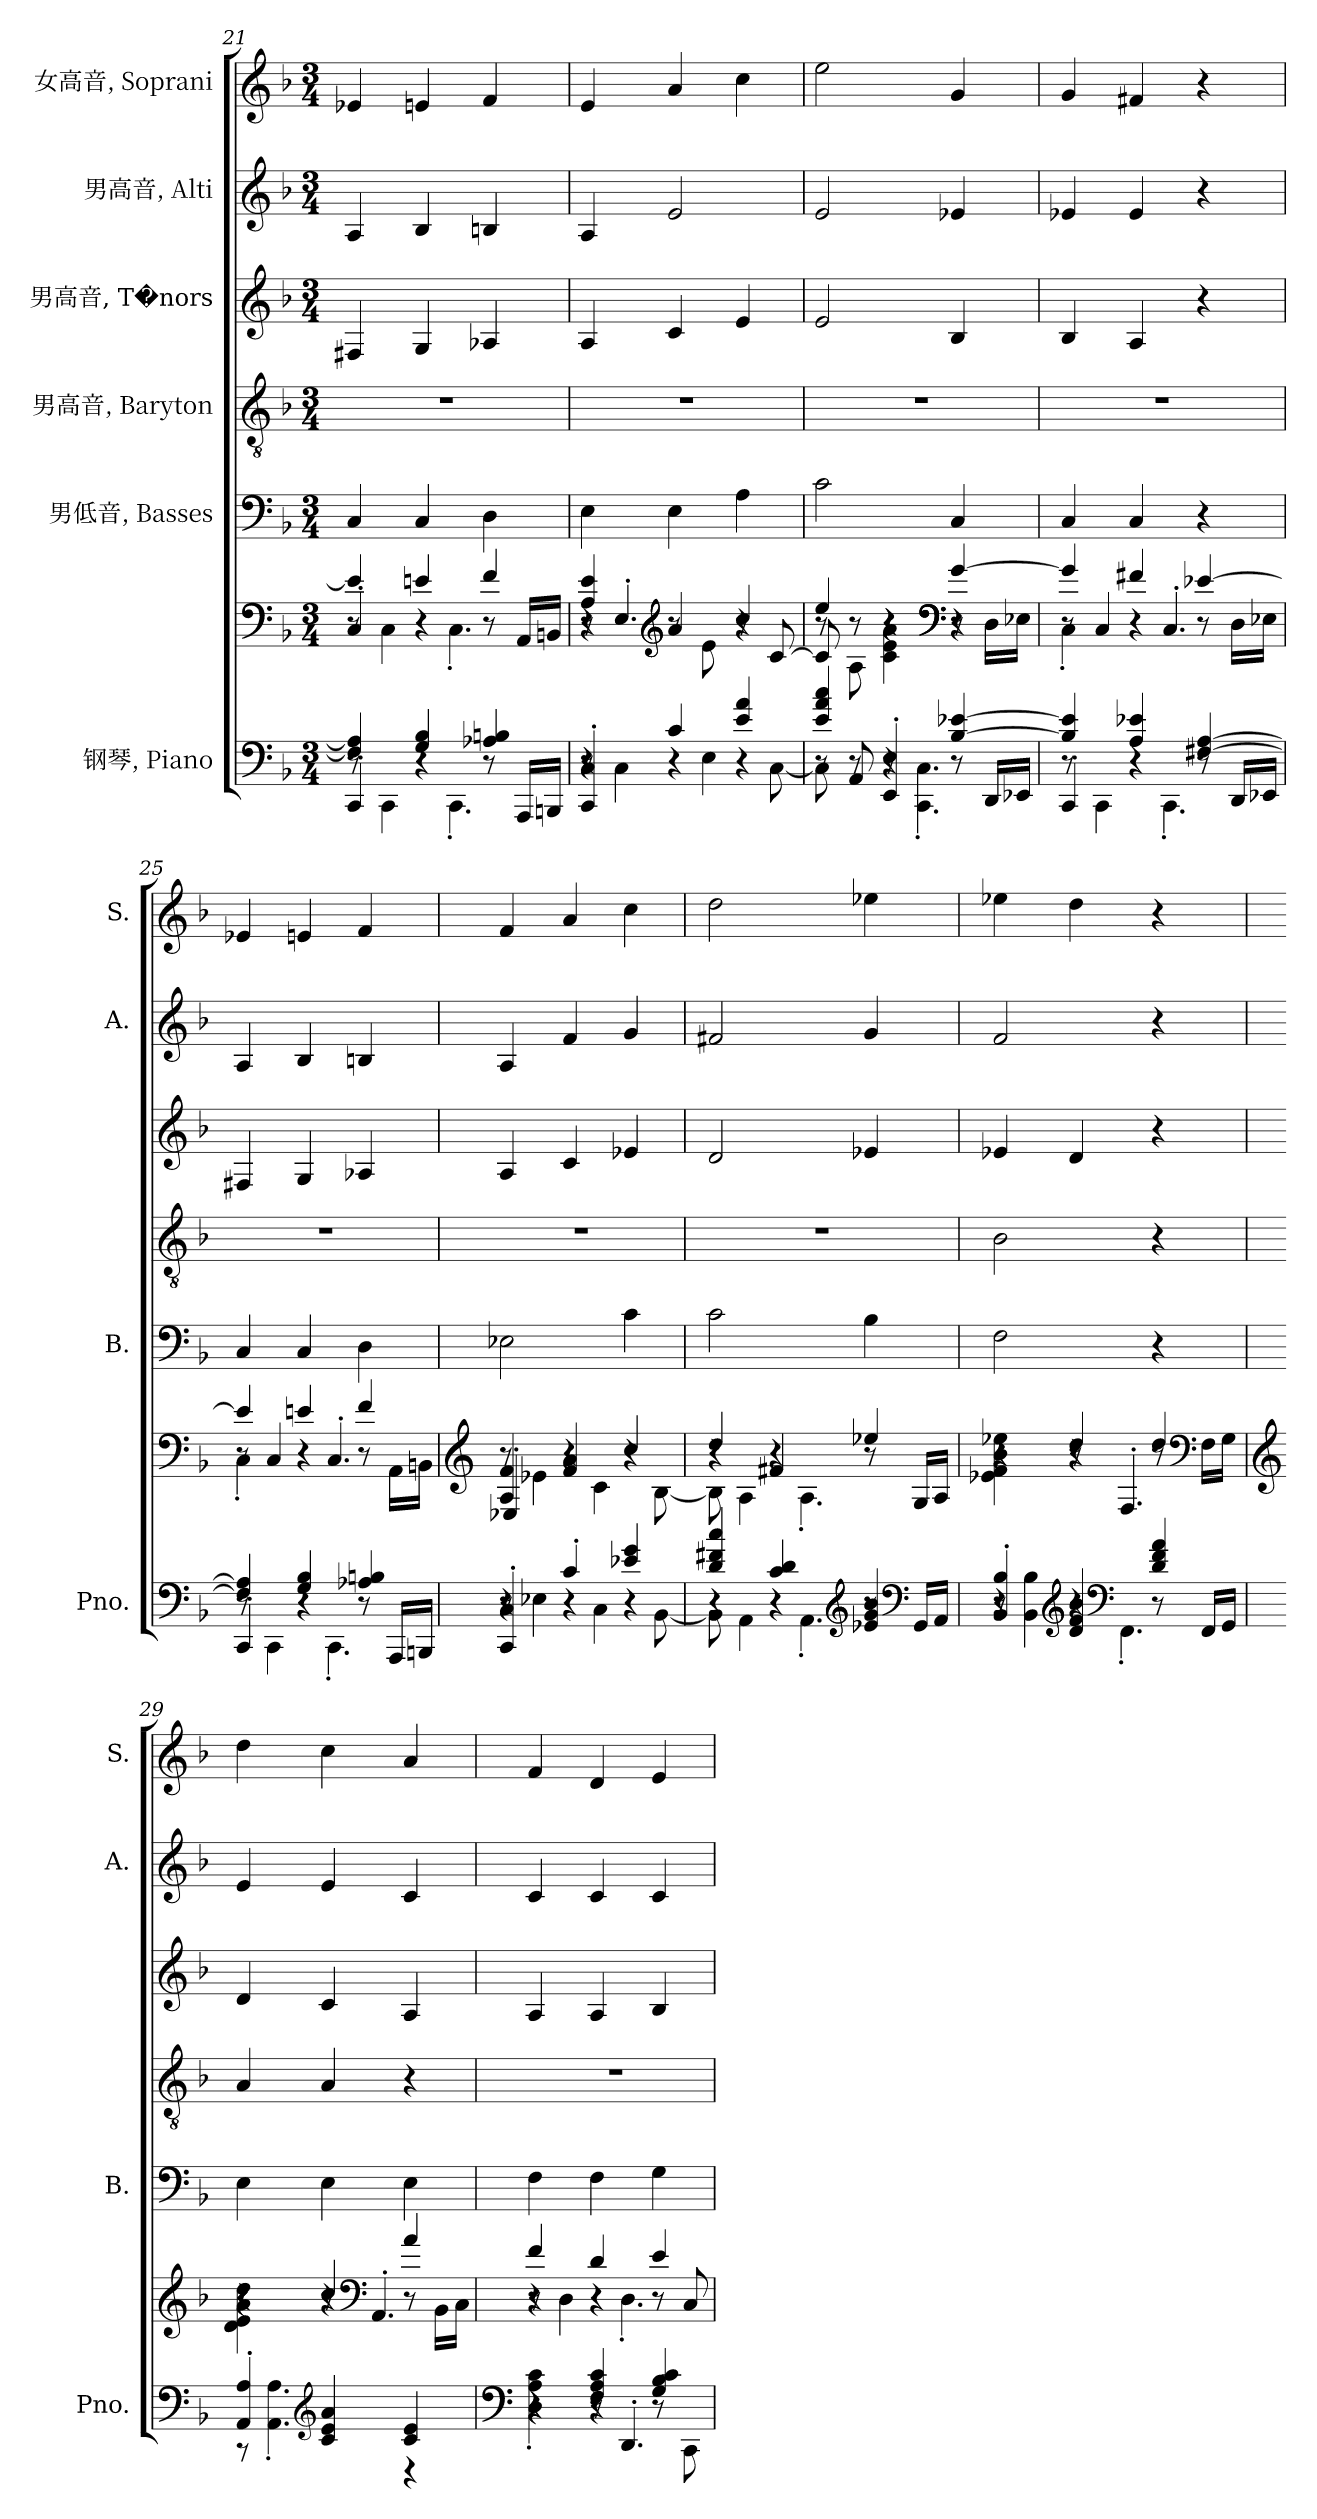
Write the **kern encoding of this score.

**kern	**kern	**kern	**kern	**kern	**kern	**kern
*part6	*part6	*part5	*part4	*part3	*part2	*part1
*staff7	*staff6	*staff5	*staff4	*staff3	*staff2	*staff1
*I"钢琴, Piano	*	*I"男低音, Basses	*I"男高音, Baryton	*I"男高音, T�nors	*I"男高音, Alti	*I"女高音, Soprani
*I'Pno.	*	*I'B.	*	*	*I'A.	*I'S.
*clefF4	*clefF4	*clefF4	*clefGv2	*clefG2	*clefG2	*clefG2
*k[b-]	*k[b-]	*k[b-]	*k[b-]	*k[b-]	*k[b-]	*k[b-]
*M3/4	*M3/4	*M3/4	*M3/4	*M3/4	*M3/4	*M3/4
=21	=21	=21	=21	=21	=21	=21
*^	*^	*	*	*	*	*
*	*^	*	*^	*	*	*	*	*
4F#/] 4A/]	8r	4CC'/	4e-/]	8r	4C'/	4C/	2.r	4F#X/	4A/	4e-X/
.	4CC\	.	.	4C\	.	.	.	.	.	.
4G/ 4B-/	.	4r	4en/	.	4r	4C/	.	4G/	4B-/	4en/
.	4.CC'\	.	.	4.C'\	.	.	.	.	.	.
4A-X/ 4Bn/	.	8r	4f/	.	8r	4D\	.	4A-X/	4Bn/	4f/
.	.	16AAA/LL	.	.	16AA/LL	.	.	.	.	.
.	.	16BBBn/JJ	.	.	16BBn/JJ	.	.	.	.	.
=22	=22	=22	=22	=22	=22	=22	=22	=22	=22	=22
4r	8r	4CC/' 4C/'	4A/ 4e/	4r	8r	4E\	2.r	4A/	4A/	4e/
.	4C\	.	.	.	4.E'/	.	.	.	.	.
*	*	*	*clefG2	*	*	*	*	*	*	*
4c/	.	4r	4a/	8r	.	4E\	.	4c/	2e/	4a/
.	4E\	.	.	8e\	.	.	.	.	.	.
4e/ 4a/	.	4r	4cc/	4r	8r	4A\	.	4e/	.	4cc\
.	[8C\	.	.	.	[8c/	.	.	.	.	.
!!LO:PB:g=z
=23	=23	=23	=23	=23	=23	=23	=23	=23	=23	=23
4e/ 4a/ 4cc/	8C\]	8r	4ee/	8r	8c/]	2c\	2.r	2e/	2e/	2ee\
.	8r	8AA/	.	8A\	8r	.	.	.	.	.
4r	8r	4EE/' 4E/'	4r	4c\ 4e\ 4a\	4r	.	.	.	.	.
.	4.CC\' 4.C\'	.	.	.	.	.	.	.	.	.
*	*	*	*clefF4	*	*	*	*	*	*	*
[4B-/ [4e-X/	.	8r	[4g/	8r	4r	4C/	.	4B-/	4e-X/	4g/
.	.	16DD/LL	.	16D\LL	.	.	.	.	.	.
.	.	16EE-X/JJ	.	16E-X\JJ	.	.	.	.	.	.
=24	=24	=24	=24	=24	=24	=24	=24	=24	=24	=24
4B-/] 4e-/]	8r	4CC'/	4g/]	4C'\	8r	4C/	2.r	4B-/	4e-X/	4g/
.	4CC\	.	.	.	4C/	.	.	.	.	.
4A/ 4e-X/	.	4r	4f#X/	4r	.	4C/	.	4A/	4e-/	4f#X/
.	4.CC'\	.	.	.	4.C'/	.	.	.	.	.
[4F#X/ [4A/	.	8r	[4e-X/	8r	.	4r	.	4r	4r	4r
.	.	16DD/LL	.	16D\LL	.	.	.	.	.	.
.	.	16EE-X/JJ	.	16E-X\JJ	.	.	.	.	.	.
=25	=25	=25	=25	=25	=25	=25	=25	=25	=25	=25
4F#/] 4A/]	8r	4CC'/	4e-/]	4C'\	8r	4C/	2.r	4F#X/	4A/	4e-X/
.	4CC\	.	.	.	4C/	.	.	.	.	.
4G/ 4B-/	.	4r	4en/	4r	.	4C/	.	4G/	4B-/	4en/
.	4.CC'\	.	.	.	4.C'/	.	.	.	.	.
4A-X/ 4Bn/	.	8r	4f/	8r	.	4D\	.	4A-X/	4Bn/	4f/
.	.	16AAA/LL	.	16AA\LL	.	.	.	.	.	.
.	.	16BBBn/JJ	.	16BBn\JJ	.	.	.	.	.	.
!!LO:PB:g=z
=26	=26	=26	=26	=26	=26	=26	=26	=26	=26	=26
*	*	*	*clefG2	*	*	*	*	*	*	*
4r	8r	4CC/' 4C/'	4A/ 4f/	8r	4E-X'/	2E-X\	2.r	4A/	4A/	4f/
.	4E-X\	.	.	4e-X\	.	.	.	.	.	.
4r	.	4c'/	4f/ 4a/	.	4r	.	.	4c/	4f/	4a/
.	4C\	.	.	4c\	.	.	.	.	.	.
4e-X/ 4g/	.	4r	4cc/	.	4r	4c\	.	4e-X/	4g/	4cc\
.	[8BB-\	.	.	[8B-\	.	.	.	.	.	.
=27	=27	=27	=27	=27	=27	=27	=27	=27	=27	=27
4d/ 4f#X/ 4cc/	8BB-\]	4r	4dd/	8B-\]	4r	2c\	2.r	2d/	2f#X/	2dd\
.	4AA\	.	.	4A\	.	.	.	.	.	.
4c/ 4d/	.	4r	4f#X/	.	4r	.	.	.	.	.
.	4.AA'\	.	.	4.A'\	.	.	.	.	.	.
*clefG2	*	*	*	*	*	*	*	*	*	*
4e-X/ 4g/ 4b-/	.	8r	4ee-X/	.	8r	4B-\	.	4e-X/	4g/	4ee-X\
*clefF4	*	*	*	*	*	*	*	*	*	*
.	.	16GG/LL	.	.	16G/LL	.	.	.	.	.
.	.	16AA/JJ	.	.	16A/JJ	.	.	.	.	.
=28	=28	=28	=28	=28	=28	=28	=28	=28	=28	=28
4r	8r	4BB-/' 4B-/'	4r	4e-X\ 4f\ 4b-\ 4ee-X\	4r	2F\	2B-\	4e-X/	2f/	4ee-X\
.	4BB-\ 4B-\	.	.	.	.	.	.	.	.	.
*clefG2	*	*	*	*	*	*	*	*	*	*
4d/ 4f/ 4b-/	.	4r	4dd/	4r	8r	.	.	4d/	.	4dd\
*clefF4	*	*	*	*	*	*	*	*	*	*
.	4.FF'\	.	.	.	4.F'/	.	.	.	.	.
4d/ 4f/ 4a/	.	8r	4dd/	8r	.	4r	4r	4r	4r	4r
*	*	*	*clefF4	*	*	*	*	*	*	*
.	.	16FF/LL	.	16F\LL	.	.	.	.	.	.
.	.	16GG/JJ	.	16G\JJ	.	.	.	.	.	.
*v	*v	*v	*	*	*	*	*	*	*	*
!!LO:PB:g=z
=29	=29	=29	=29	=29	=29	=29	=29	=29
*	*clefG2	*	*	*	*	*	*	*
*^	*	*	*	*	*	*	*	*
4AA/' 4A/'	8r	4r	4d\ 4e\ 4a\ 4dd\	4r	4E\	4A/	4d/	4e/	4dd\
.	4.AA\' 4.A\'	.	.	.	.	.	.	.	.
*clefG2	*	*	*	*	*	*	*	*	*
4c/ 4e/ 4a/	.	4cc/	4r	8r	4E\	4A/	4c/	4e/	4cc\
*	*	*clefF4	*	*	*	*	*	*	*
.	.	.	.	4.AA'/	.	.	.	.	.
4c/ 4e/	4r	4a/	8r	.	4E\	4r	4A/	4c/	4a/
.	.	.	16BB-\LL	.	.	.	.	.	.
.	.	.	16C\JJ	.	.	.	.	.	.
*v	*v	*	*	*	*	*	*	*	*
=30	=30	=30	=30	=30	=30	=30	=30	=30
*clefF4	*	*	*	*	*	*	*	*
*^	*	*	*	*	*	*	*	*
*	*^	*	*	*	*	*	*	*	*
4r	4D\' 4A\' 4c\'	4r	4f/	8r	4r	4F\	2.r	4A/	4c/	4f/
.	.	.	.	4D\	.	.	.	.	.	.
4F/ 4A/ 4c/	4r	8r	4d/	.	4r	4F\	.	4A/	4c/	4d/
.	.	4.DD'/	.	4.D'\	.	.	.	.	.	.
4G/ 4B-/ 4c/	8r	.	4e/	.	8r	4G\	.	4B-/	4c/	4e/
.	8CC\	.	.	.	8C/	.	.	.	.	.
*v	*v	*v	*	*	*	*	*	*	*	*
*	*v	*v	*v	*	*	*	*	*
=	=	=	=	=	=	=
*-	*-	*-	*-	*-	*-	*-
